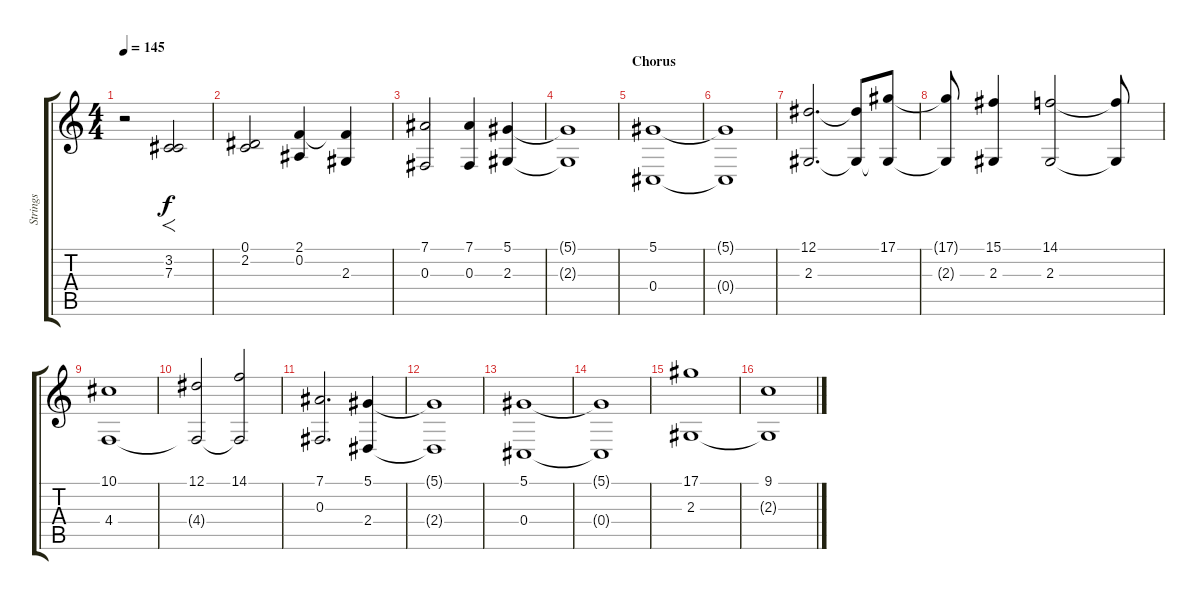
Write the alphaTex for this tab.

\track ("Strings" "Strings") {instrument stringensemble2}
\staff {score tabs}
\tuning (Eb4 Bb3 Gb3 Db3 Ab2 Eb2) {hide}
\ts (4 4)
\tempo 145
\clef g2
\ks c
r.2{dy f} (3.2 7.3).2{f} |
(0.1 2.2).2 (2.1 0.2).4 (2.1{t} 2.3).4 |
(7.1 0.3).2 (7.1 0.3).4 (5.1 2.3).4 |
(5.1{t} 2.3{t}).1 |
\section ("" "Chorus")
(5.1 0.4).1 |
(5.1{t} 0.4{t}).1 |
(12.1 2.3).2{d} (12.1{t} 2.3{t}).8 (17.1 2.3{t}).8 |
(17.1{t} 2.3{t}).8 (15.1 2.3).4 (14.1 2.3).2 (14.1{t} 2.3{t}).8 |
(10.1 4.4).1 |
(12.1 4.4{t}).2 (14.1 4.4{t}).2 |
(7.1 0.3).2{d} (5.1 2.4).4 |
(5.1{t} 2.4{t}).1 |
(5.1 0.4).1 |
(5.1{t} 0.4{t}).1 |
(17.1 2.3).1 |
(9.1 2.3{t}).1
